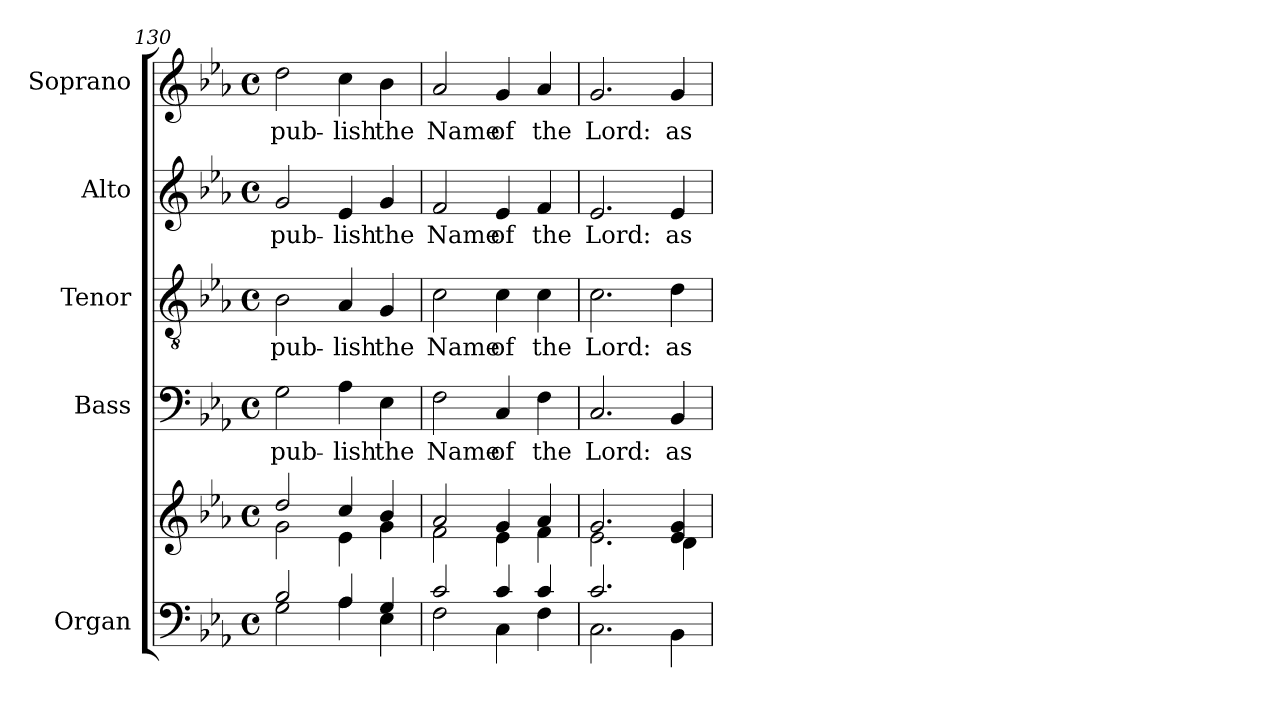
**kern	**kern	**kern	**text	**kern	**text	**kern	**text	**kern	**text
*part5	*part5	*part4	*part4	*part3	*part3	*part2	*part2	*part1	*part1
*staff6	*staff5	*staff4	*staff4	*staff3	*staff3	*staff2	*staff2	*staff1	*staff1
*I"Organ	*	*I"Bass	*	*I"Tenor	*	*I"Alto	*	*I"Soprano	*
*I'Org.	*	*I'B.	*	*I'T.	*	*I'A.	*	*I'S.	*
*clefF4	*clefG2	*clefF4	*	*clefGv2	*	*clefG2	*	*clefG2	*
*	*	*	*	*ITrd7c12	*	*	*	*	*
*k[b-e-a-]	*k[b-e-a-]	*k[b-e-a-]	*	*k[b-e-a-]	*	*k[b-e-a-]	*	*k[b-e-a-]	*
*E-:	*E-:	*E-:	*	*E-:	*	*E-:	*	*E-:	*
*M4/4	*M4/4	*M4/4	*	*M4/4	*	*M4/4	*	*M4/4	*
*met(c)	*met(c)	*met(c)	*	*met(c)	*	*met(c)	*	*met(c)	*
=130	=130	=130	=130	=130	=130	=130	=130	=130	=130
*^	*^	*	*	*	*	*	*	*	*
!	!	!	!	!	!LO:LY:b:color=#000000	!	!	!	!	!	!
!	!	!	!	!	!	!	!LO:LY:b:color=#000000	!	!	!	!
!	!	!	!	!	!	!	!	!	!LO:LY:b:color=#000000	!	!
!	!	!	!	!	!	!	!	!	!	!	!LO:LY:b:color=#000000
2B-i/	2Gi\	2ddi/	2gi\	2Gi\	pub-	2BB-i\	pub-	2gi/	pub-	2ddi\	pub-
!	!	!	!	!	!LO:LY:b:color=#000000	!	!	!	!	!	!
!	!	!	!	!	!	!	!LO:LY:b:color=#000000	!	!	!	!
!	!	!	!	!	!	!	!	!	!LO:LY:b:color=#000000	!	!
!	!	!	!	!	!	!	!	!	!	!	!LO:LY:b:color=#000000
4A-i/	4A-i\	4cci/	4e-i\	4A-i\	-lish	4AA-i/	-lish	4e-i/	-lish	4cci\	-lish
!	!	!	!	!	!LO:LY:b:color=#000000	!	!	!	!	!	!
!	!	!	!	!	!	!	!LO:LY:b:color=#000000	!	!	!	!
!	!	!	!	!	!	!	!	!	!LO:LY:b:color=#000000	!	!
!	!	!	!	!	!	!	!	!	!	!	!LO:LY:b:color=#000000
4Gi/	4E-i\	4b-i/	4gi\	4E-i\	the	4GGi/	the	4gi/	the	4b-i\	the
=131	=131	=131	=131	=131	=131	=131	=131	=131	=131	=131	=131
!	!	!	!	!	!LO:LY:b:color=#000000	!	!	!	!	!	!
!	!	!	!	!	!	!	!LO:LY:b:color=#000000	!	!	!	!
!	!	!	!	!	!	!	!	!	!LO:LY:b:color=#000000	!	!
!	!	!	!	!	!	!	!	!	!	!	!LO:LY:b:color=#000000
2ci/	2Fi\	2a-i/	2fi\	2Fi\	Name	2Ci\	Name	2fi/	Name	2a-i/	Name
!	!	!	!	!	!LO:LY:b:color=#000000	!	!	!	!	!	!
!	!	!	!	!	!	!	!LO:LY:b:color=#000000	!	!	!	!
!	!	!	!	!	!	!	!	!	!LO:LY:b:color=#000000	!	!
!	!	!	!	!	!	!	!	!	!	!	!LO:LY:b:color=#000000
4ci/	4Ci\	4gi/	4e-i\	4Ci/	of	4Ci\	of	4e-i/	of	4gi/	of
!	!	!	!	!	!LO:LY:b:color=#000000	!	!	!	!	!	!
!	!	!	!	!	!	!	!LO:LY:b:color=#000000	!	!	!	!
!	!	!	!	!	!	!	!	!	!LO:LY:b:color=#000000	!	!
!	!	!	!	!	!	!	!	!	!	!	!LO:LY:b:color=#000000
4ci/	4Fi\	4a-i/	4fi\	4Fi\	the	4Ci\	the	4fi/	the	4a-i/	the
=132	=132	=132	=132	=132	=132	=132	=132	=132	=132	=132	=132
!	!	!	!	!	!LO:LY:b:color=#000000	!	!	!	!	!	!
!	!	!	!	!	!	!	!LO:LY:b:color=#000000	!	!	!	!
!	!	!	!	!	!	!	!	!	!LO:LY:b:color=#000000	!	!
!	!	!	!	!	!	!	!	!	!	!	!LO:LY:b:color=#000000
2.ci/	2.Ci\	2.gi/	2.e-i\	2.Ci/	Lord:	2.Ci\	Lord:	2.e-i/	Lord:	2.gi/	Lord:
!	!	!	!	!	!LO:LY:b:color=#000000	!	!	!	!	!	!
!	!	!	!	!	!	!	!LO:LY:b:color=#000000	!	!	!	!
!	!	!	!	!	!	!	!	!	!LO:LY:b:color=#000000	!	!
!	!	!	!	!	!	!	!	!	!	!	!LO:LY:b:color=#000000
4ryy	4BB-i\	4e-i/ 4gi	4di\	4BB-i/	as-	4Di\	as-	4e-i/	as-	4gi/	as-
*v	*v	*	*	*	*	*	*	*	*	*	*
*	*v	*v	*	*	*	*	*	*	*	*
=	=	=	=	=	=	=	=	=	=
*-	*-	*-	*-	*-	*-	*-	*-	*-	*-
